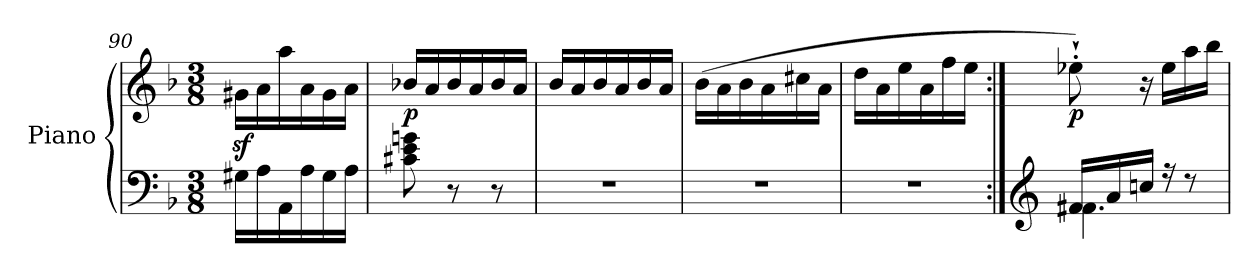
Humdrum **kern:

**kern	**kern	**dynam
*part1	*part1	*part1
*staff2	*staff1	*staff1/2
*I"Piano	*	*
*I'Pno	*	*
*clefF4	*clefG2	*
*k[b-]	*k[b-]	*
*M3/8	*M3/8	*
=90	=90	=90
16G#X\LL	16g#Xz<\LL	.
16A\	16a\	.
16AA\	16aa\	.
16A\	16a\	.
16G#\	16g#\	.
16A\JJ	16a\JJ	.
=91	=91	=91
!	!	!LO:DY:b
8c#X\ 8e\ 8gn\	16b-X/LL	p
.	16a/	.
8r	16b-/	.
.	16a/	.
8r	16b-/	.
.	16a/JJ	.
=92	=92	=92
4.r	16b-/LL	.
.	16a/	.
.	16b-/	.
.	16a/	.
.	16b-/	.
.	16a/JJ	.
=93	=93	=93
4.r	(>16b-\LL	.
.	16a\	.
.	16b-\	.
.	16a\	.
.	16cc#X\	.
.	16a\JJ	.
=94	=94	=94
4.r	16dd\LL	.
.	16a\	.
.	16ee\	.
.	16a\	.
.	16ff\	.
.	16ee\JJ	.
=95:|!	=95:|!	=95:|!
*clefG2	*	*
*^	*	*
!	!	!	!LO:DY:b
16f#X/LL	4.f#\	8ee-X'`\)	p
16a/	.	.	.
16ccn/JJ	.	16r	.
16r	.	16ee-\LL	.
8r	.	16aa\	.
.	.	16bb-\JJ	.
*v	*v	*	*
=	=	=
*-	*-	*-
